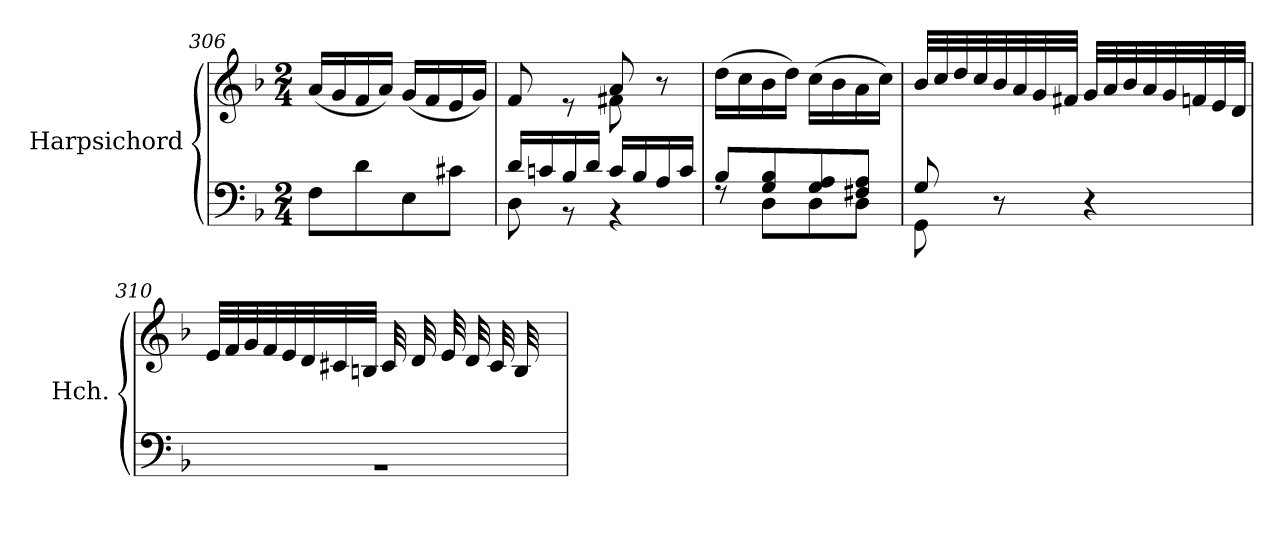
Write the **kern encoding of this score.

**kern	**kern
*part1	*part1
*staff2	*staff1
*I"Harpsichord	*
*I'Hch.	*
*clefF4	*clefG2
*k[b-]	*k[b-]
*M2/4	*M2/4
=306	=306
8F\L	(<16a/LL
.	16g/
8d\	16f/
.	16a/JJ)
8E\	(<16g/LL
.	16f/
8c#X\J	16e/
.	16g/JJ)
=307	=307
*^	*^
16d/LL	8D\	8f/	4ryy
16cn/	.	.	.
16B-/	8r	8re	.
16d/JJ	.	.	.
16c/LL	4r	8a/	8f#X\
16B-/	.	.	.
16A/	.	8r	8ryy
16c/JJ	.	.	.
*	*	*v	*v
!!LO:LB:g=z
=308	=308	=308
8B-/L	8rF	(>16dd\LL
.	.	16cc\
8G/ 8B-/	8D\L	16b-\
.	.	16dd\JJ)
8G/ 8A/	8D\	(>16cc\LL
.	.	16b-\
8F#X/ 8A/J	8D\J	16a\
.	.	16cc\JJ)
=309	=309	=309
8G/	8GG\	32b-/LLL
.	.	32cc/
.	.	32dd/
.	.	32cc/
8r	8ryy	32b-/
.	.	32a/
.	.	32g/
.	.	32f#X/JJJ
4r	4ryy	32g/LLL
.	.	32a/
.	.	32b-/
.	.	32a/
.	.	32g/
.	.	32fn/
.	.	32e/
.	.	32d/JJJ
=310	=310	=310
4..ryy	2rBB	32e/LLL
.	.	32f/
.	.	32g/
.	.	32f/
.	.	32e/
.	.	32d/
.	.	32c#X/
.	.	32Bn/JJJ
.	.	32c#/LLL
.	.	32d/
.	.	32e/
.	.	32d/
.	.	32c#/
.	.	32B/
32A/	.	16ryy
32G/JJJ	.	.
*v	*v	*
=	=
*-	*-
